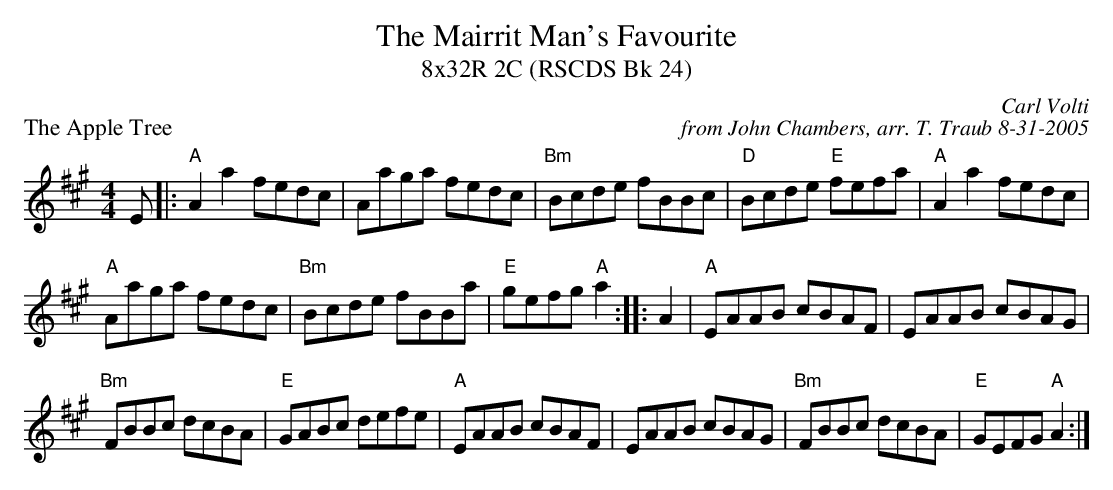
X:1
T: The Mairrit Man's Favourite
T: 8x32R 2C (RSCDS Bk 24)
P: The Apple Tree
C: Carl Volti
C: from John Chambers, arr. T. Traub 8-31-2005
K: A
M: 4/4
L: 1/8
E|: "A"A2 a2 fedc|Aaga fedc|"Bm"Bcde fBBc|"D"Bcde "E"fefa|"A"A2 a2 fedc|
"A"Aaga fedc|"Bm"Bcde fBBa|"E"gefg "A" a2 :||: A2|"A"EAAB cBAF|EAAB cBAG|
"Bm"FBBc dcBA|"E"GABc defe|"A"EAAB cBAF|EAAB cBAG|"Bm"FBBc dcBA|"E"GEFG "A"A2 :|
